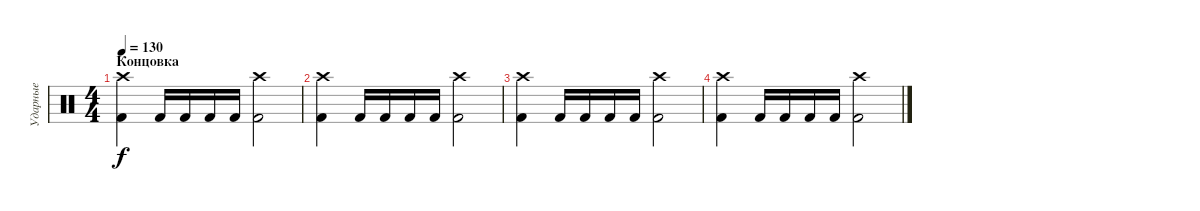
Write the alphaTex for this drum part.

\track ("Ударные" "Ударные") {instrument percussion}
\staff {score}
\articulation defaults
\ts (4 4)
\section ("" "Концовка")
\tempo 130
\clef neutral
\ks c
("Crash high (hit)" "Kick (hit) 2").4{dy f} "Kick (hit) 2".16 "Kick (hit) 2".16 "Kick (hit) 2".16 "Kick (hit) 2".16 ("Crash high (hit)" "Kick (hit) 2").2 |
("Crash high (hit)" "Kick (hit) 2").4 "Kick (hit) 2".16 "Kick (hit) 2".16 "Kick (hit) 2".16 "Kick (hit) 2".16 ("Crash high (hit)" "Kick (hit) 2").2 |
("Crash high (hit)" "Kick (hit) 2").4 "Kick (hit) 2".16 "Kick (hit) 2".16 "Kick (hit) 2".16 "Kick (hit) 2".16 ("Crash high (hit)" "Kick (hit) 2").2 |
("Crash high (hit)" "Kick (hit) 2").4 "Kick (hit) 2".16 "Kick (hit) 2".16 "Kick (hit) 2".16 "Kick (hit) 2".16 ("Crash high (hit)" "Kick (hit) 2").2
